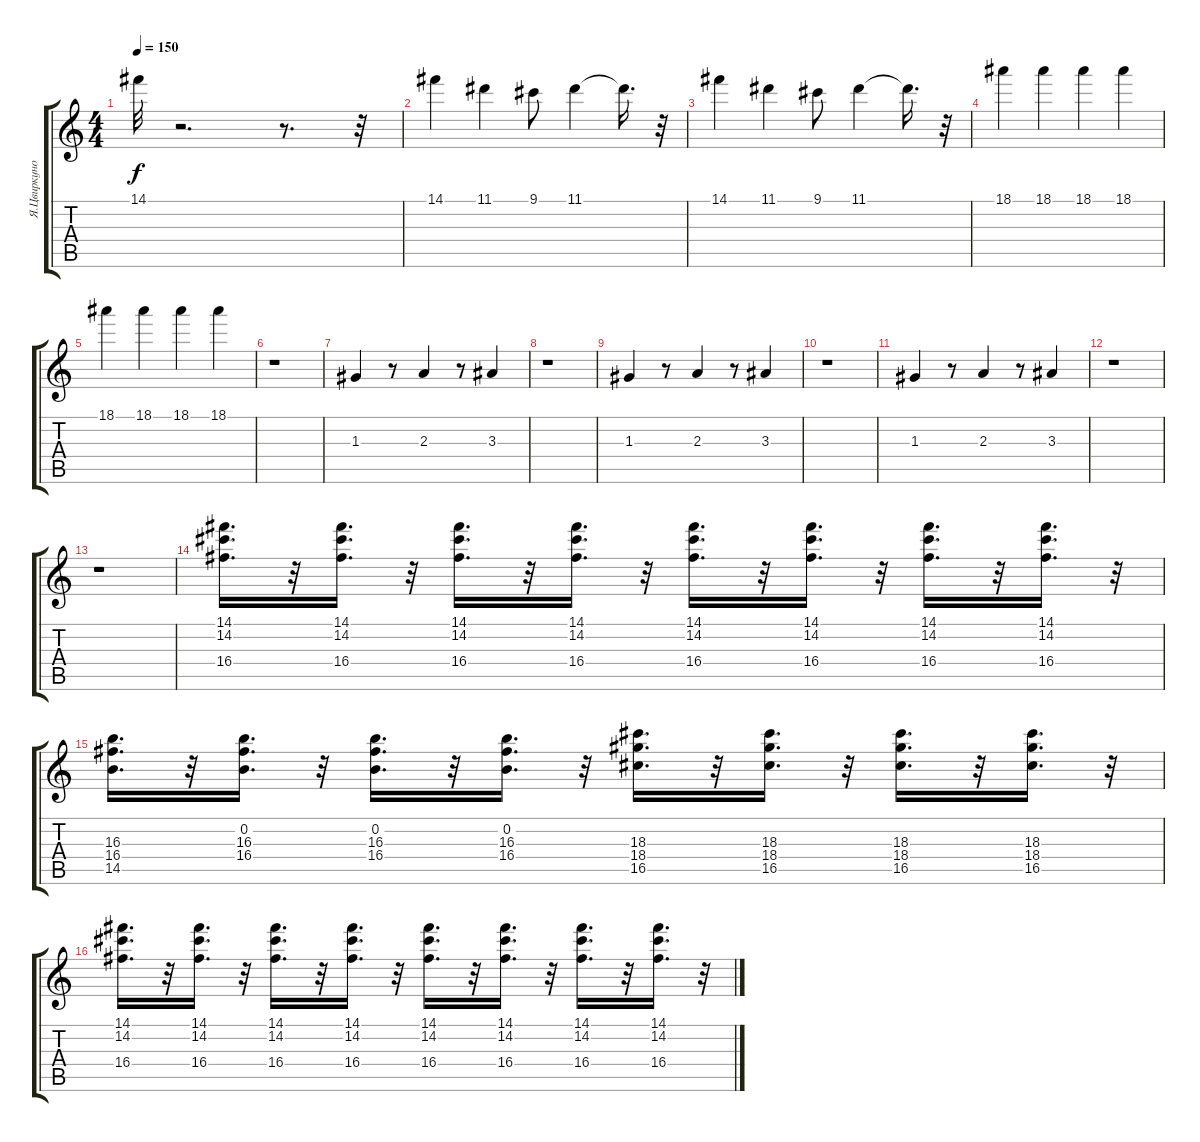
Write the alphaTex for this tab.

\track ("Я.Цвиркунов" "Я.Цвиркуно") {instrument distortionguitar}
\staff {score tabs}
\tuning (E4 B3 G3 D3 A2 D2) {hide}
\ts (4 4)
\tempo 150
\clef g2
\ks c
14.1.32{dy f} r.2{d} r.8{d} r.32 |
14.1.4 11.1.4 9.1.8 11.1.4 11.1{t}.16{d} r.32 |
14.1.4 11.1.4 9.1.8 11.1.4 11.1{t}.16{d} r.32 |
18.1.4 18.1.4 18.1.4 18.1.4 |
18.1.4 18.1.4 18.1.4 18.1.4 |
r.1 |
1.3.4 r.8 2.3.4 r.8 3.3.4 |
r.1 |
1.3.4 r.8 2.3.4 r.8 3.3.4 |
r.1 |
1.3.4 r.8 2.3.4 r.8 3.3.4 |
r.1 |
r.1 |
(14.1 14.2 16.4).16{d} r.32 (14.1 14.2 16.4).16{d} r.32 (14.1 14.2 16.4).16{d} r.32 (14.1 14.2 16.4).16{d} r.32 (14.1 14.2 16.4).16{d} r.32 (14.1 14.2 16.4).16{d} r.32 (14.1 14.2 16.4).16{d} r.32 (14.1 14.2 16.4).16{d} r.32 |
(16.3 16.4 14.5).16{d} r.32 (0.2 16.3 16.4).16{d} r.32 (0.2 16.3 16.4).16{d} r.32 (0.2 16.3 16.4).16{d} r.32 (18.3 18.4 16.5).16{d} r.32 (18.3 18.4 16.5).16{d} r.32 (18.3 18.4 16.5).16{d} r.32 (18.3 18.4 16.5).16{d} r.32 |
(14.1 14.2 16.4).16{d} r.32 (14.1 14.2 16.4).16{d} r.32 (14.1 14.2 16.4).16{d} r.32 (14.1 14.2 16.4).16{d} r.32 (14.1 14.2 16.4).16{d} r.32 (14.1 14.2 16.4).16{d} r.32 (14.1 14.2 16.4).16{d} r.32 (14.1 14.2 16.4).16{d} r.32
